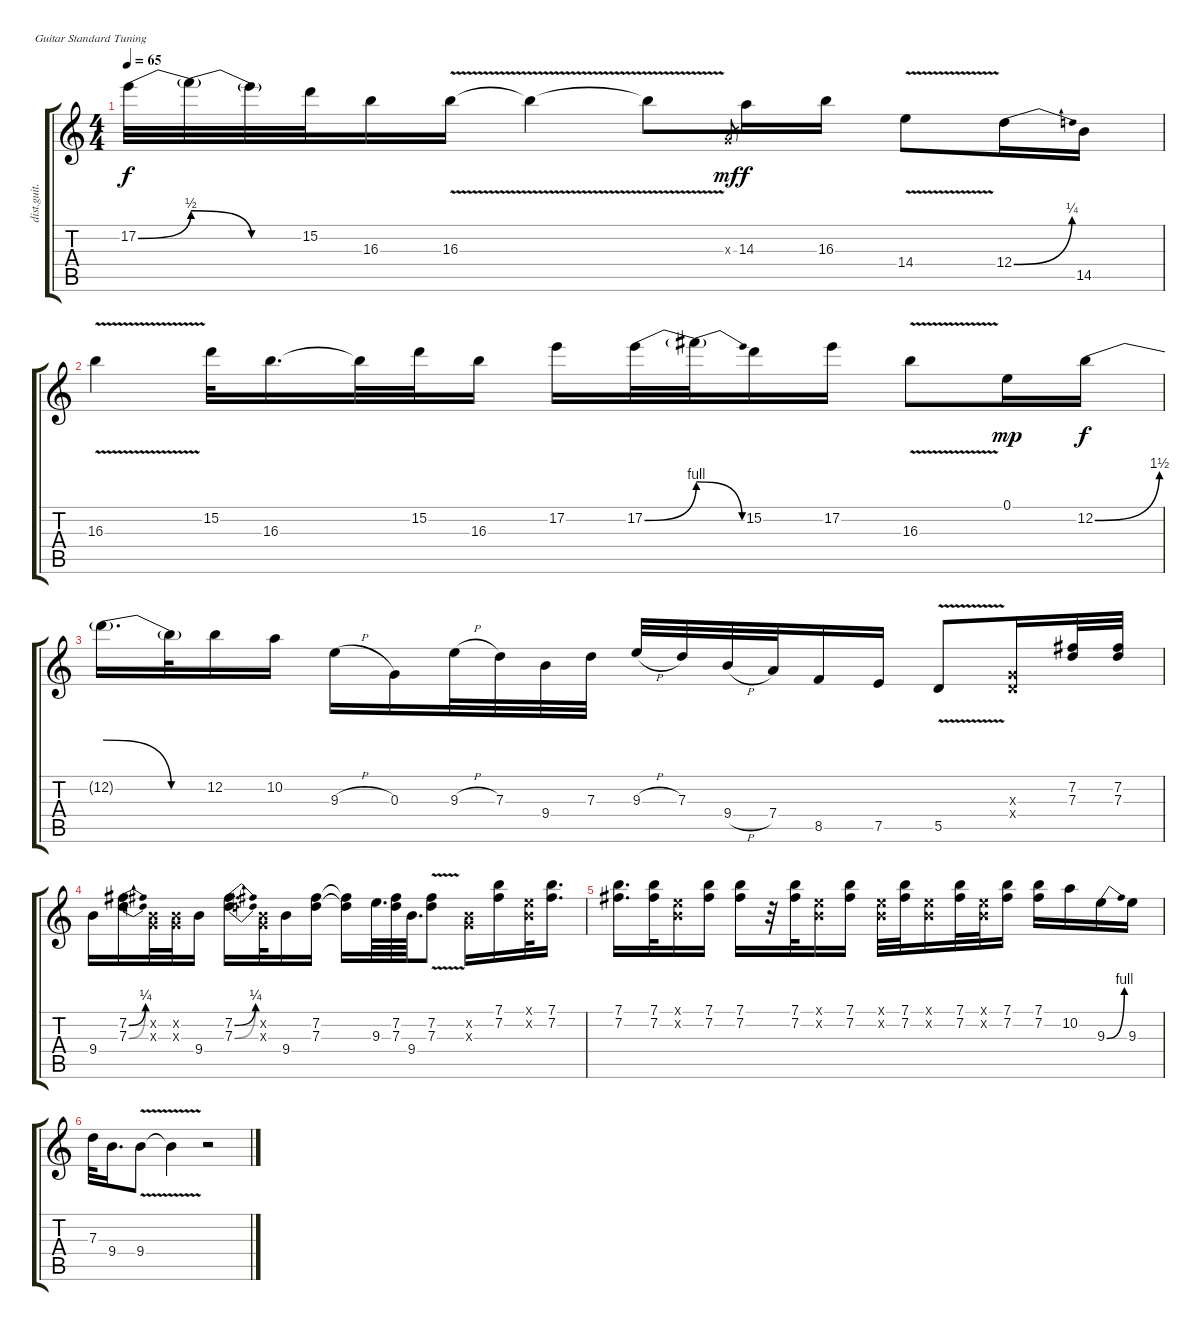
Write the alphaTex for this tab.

\defaultSystemsLayout 4
\bracketExtendMode groupsimilarinstruments
\otherSystemsTrackNameOrientation horizontal
\track ("Solo/Fills" "dist.guit.") {instrument distortionguitar}
\staff {score tabs}
\tuning (E4 B3 G3 D3 A2 E2)
\ts (4 4)
\tempo 65
\clef g2
\ks c
17.2{be (bend 0 0 60 2)}.32{dy f} 17.2{be (release 0 2 60 0) t}.32 17.2{be (hold 0 0 60 0) t}.32 15.2.32 16.3.16 16.3{v}.16 16.3{v t}.4 16.3{v t}.8 0.3{x}.8{gr dy mf} 14.3.16{dy f} 16.3.16 14.4{v}.8 12.4{be (bend 0 0 30 1)}.16 14.5.16 |
16.3{v}.4 15.2.32 16.3.16{d} 16.3{t}.32 15.2.32 16.3.16 17.2.16 17.2{be (bend 0 0 60 4)}.32 17.2{be (release 0 4 60 0) t}.32 15.2.16 17.2.16 16.3{v}.8 0.1.16{dy mp} 12.2{be (bend 0 0 60 6)}.16{dy f} |
12.2{be (release 0 6 60 0) t}.16{d} 12.2{be (hold 0 0 60 0) t}.32 12.2.16 10.2.16 9.3{h}.16 0.3.16 9.3{h}.32 7.3.32 9.4.32 7.3.32 9.3{h}.32 7.3.32 9.4{h}.32 7.4.32 8.5.16 7.5.16 5.5{v}.8 (0.3{x} 0.4{x}).16 (7.2{acc #} 7.3).32 (7.2{acc #} 7.3).32 |
9.4.16 (7.2{be (bend 0 0 30 1) acc #} 7.3{be (bend 0 0 30 1)}).16 (0.2{x} 0.3{x}).32 (0.2{x} 0.3{x}).32 9.4.16 (7.2{be (bend 0 0 30 1) acc #} 7.3{be (bend 0 0 30 1)}).16{d} (0.2{x} 0.3{x}).32 9.4.16 (7.2{acc #} 7.3).16 (7.2{t acc #} 7.3{t}).16 9.3.64{d} (7.2{acc #} 7.3).64 9.4.64{d} (7.2{v acc #} 7.3{v}).8 (0.2{x} 0.3{x}).16 (7.1 7.2{acc #}).16 (0.1{x} 0.2{x}).32 (7.1 7.2{acc #}).16{d} |
(7.1 7.2{acc #}).16{d} (7.1 7.2{acc #}).32 (0.1{x} 0.2{x}).16 (7.1 7.2{acc #}).16 (7.1 7.2{acc #}).16 r.32 (7.1 7.2{acc #}).32 (0.1{x} 0.2{x}).16 (7.1 7.2{acc #}).16 (0.1{x} 0.2{x}).32 (7.1 7.2{acc #}).32 (0.1{x} 0.2{x}).16 (7.1 7.2{acc #}).32 (0.1{x} 0.2{x}).32 (7.1 7.2{acc #}).16 (7.1 7.2{acc #}).16 10.2.16 9.3{be (bend 0 0 30 4)}.16 9.3.16 |
7.3.32 9.4.16{d} 9.4{v}.8 9.4{v t}.4 r.2
